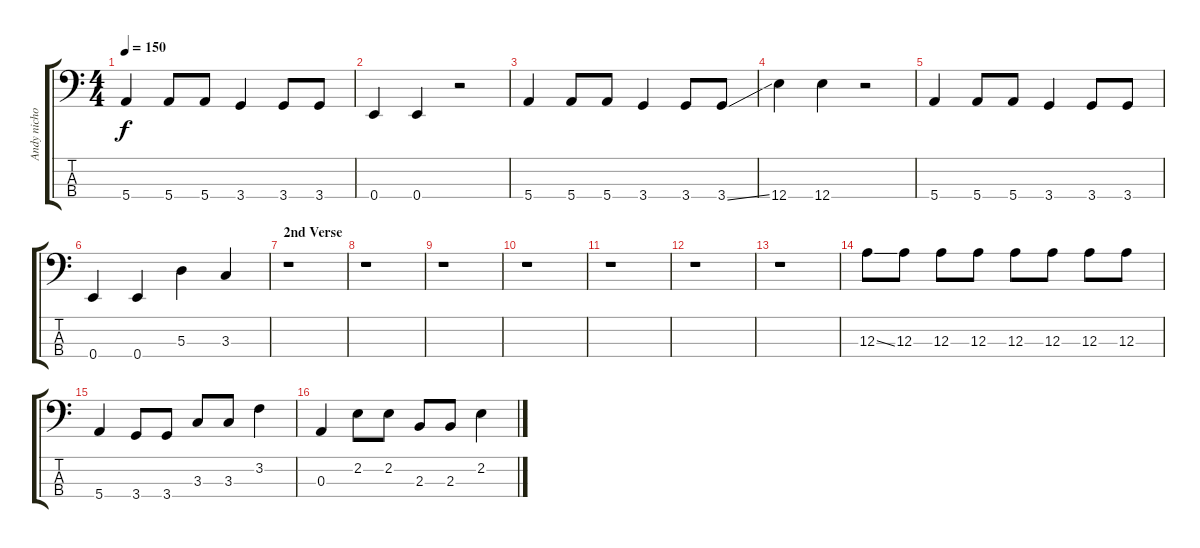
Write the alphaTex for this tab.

\track ("Andy nicholson" "Andy nicho") {instrument electricbasspick}
\staff {score tabs}
\tuning (G2 D2 A1 E1) {hide}
\ts (4 4)
\tempo 150
\clef f4
\ks c
5.4.4{dy f} 5.4.8 5.4.8 3.4.4 3.4.8 3.4.8 |
0.4.4 0.4.4 r.2 |
5.4.4 5.4.8 5.4.8 3.4.4 3.4.8 3.4{ss}.8 |
12.4.4 12.4.4 r.2 |
5.4.4 5.4.8 5.4.8 3.4.4 3.4.8 3.4.8 |
0.4.4 0.4.4 5.3.4 3.3.4 |
\section ("" "2nd Verse")
r.1 |
r.1 |
r.1 |
r.1 |
r.1 |
r.1 |
r.1 |
12.3{ss}.8 12.3.8 12.3.8 12.3.8 12.3.8 12.3.8 12.3.8 12.3.8 |
5.4.4 3.4.8 3.4.8 3.3.8 3.3.8 3.2.4 |
0.3.4 2.2.8 2.2.8 2.3.8 2.3.8 2.2.4
